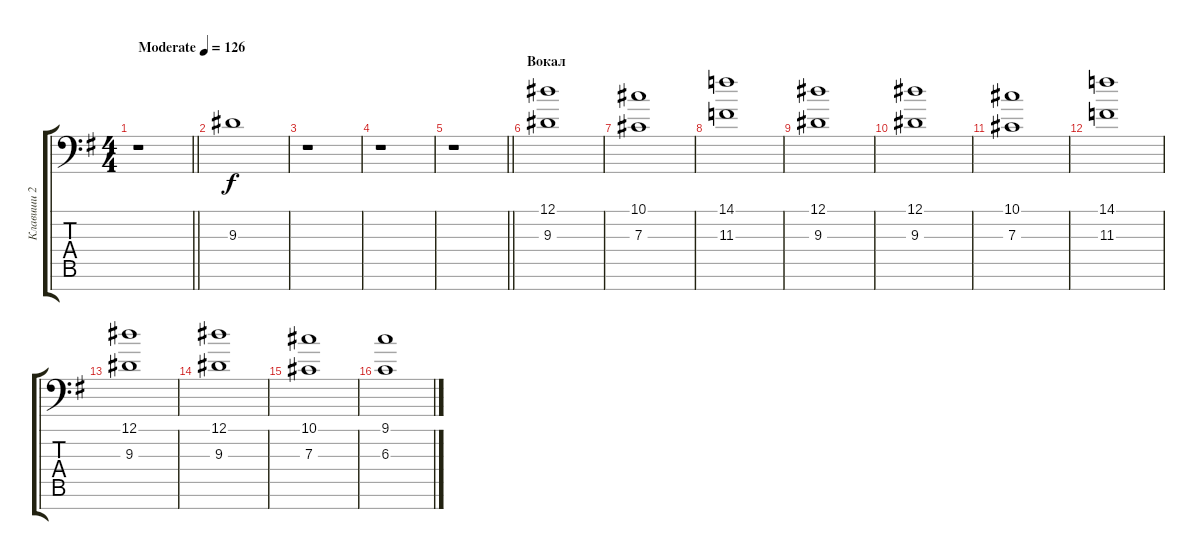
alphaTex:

\track ("Клавиши 2" "Клавиши 2") {instrument tubularbells}
\staff {score tabs}
\tuning (Eb4 Bb3 Gb3 Db3 Ab2 Eb2 Bb1) {hide}
\ts (4 4)
\tempo (126 "Moderate")
\clef f4
\barLineRight lightlight
\ks eminor
r.1{dy f instrument tubularbells} |
9.3.1 |
r.1 |
r.1 |
\barLineRight lightlight
r.1 |
\section ("" "Вокал")
(12.1 9.3).1 |
(10.1 7.3).1 |
(14.1 11.3).1 |
(12.1 9.3).1 |
(12.1 9.3).1 |
(10.1 7.3).1 |
(14.1 11.3).1 |
(12.1 9.3).1 |
(12.1 9.3).1 |
(10.1 7.3).1 |
(9.1 6.3).1
